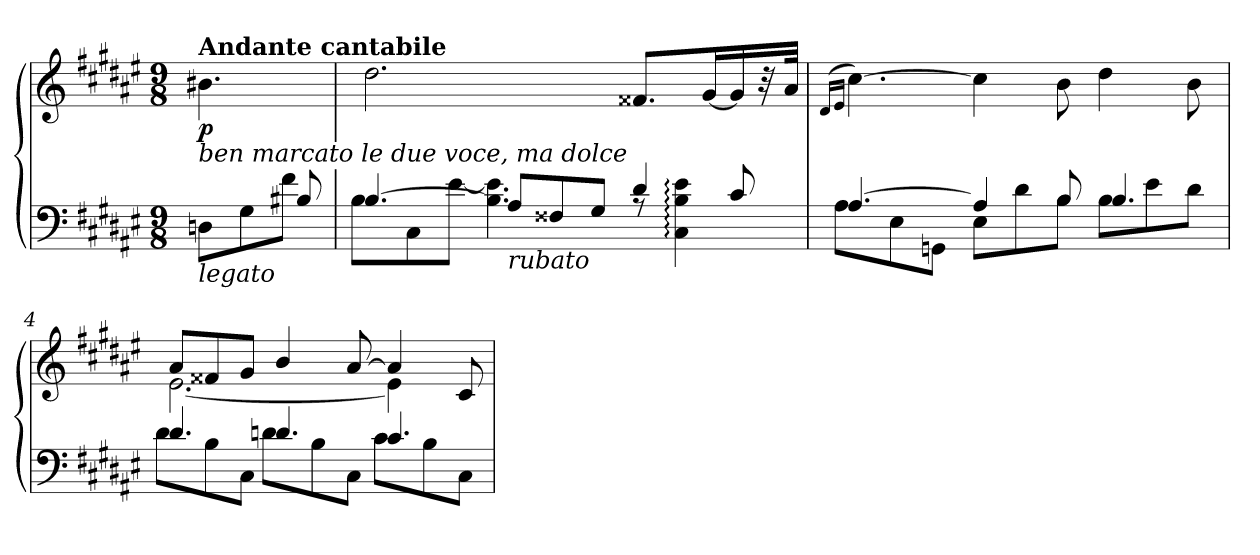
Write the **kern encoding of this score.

**kern	**kern	**dynam
*part1	*part1	*part1
*staff2	*staff1	*staff1/2
*clefF4	*clefG2	*
*k[f#c#g#d#a#e#]	*k[f#c#g#d#a#e#]	*
*M9/8	*M9/8	*
=1	=1	=1
*^	*	*
!	!	!LO:TX:b:i:t=ben marcato le due voce, ma dolce	!
!	!	!LO:TX:B:t=Andante cantabile	!
!LO:TX:b:i:t=legato	!	!	!
!	!	!	!LO:DY:b
8Dn\L	4ryy	4.b#X\	p
8G#\	.	.	.
8f#\J	8B#X/	.	.
=2	=2	=2	=2
[4.B/	8B\L	2.dd#\	.
.	8C#\	.	.
.	[8e#\J	.	.
!LO:TX:b:i:t=rubato	!	!	!
8A#/L	4.B]\ 4.e#]\	.	.
8F##/	.	.	.
8G#/J	.	.	.
4d#/	8rA	8.f##/L	.
.	4C#:\ 4B:\ 4e#:\	.	.
.	.	[16g#/L	.
8c#/	.	16g#/]	.
.	.	32r	.
.	.	32a#/JJk	.
=3	=3	=3	=3
.	.	(<16qqd#/LL	.
.	.	16qqe#/JJ	.
*	*	*^	*
[4.A#/	8A#\L	[4.cc#\)	2.d#yy/ 2.e#yy/ 2.cc#yy/	.
.	8E#\	.	.	.
.	8GGn\J	.	.	.
8E#\L	4A#/]	4cc#\]	.	.
8d#\	.	.	.	.
8B\J	8B/	8b\	.	.
8B\L	4.B/	4dd#\	4.ryy	.
8e#\	.	.	.	.
8d#\J	.	8b\	.	.
!!LO:LB:g=z	!!
=4	=4	=4	=4	=4
4.d#/	8d#\L	8a#/L	[2.e#\	.
.	8B\	8f##/	.	.
.	8C#\J	8g#/J	.	.
4.dn/	8d\L	4b/	.	.
.	8B\	.	.	.
.	8C#\J	[8a#/	.	.
4.c#/	8c#\L	4a#/]	4e#\]	.
.	8B\	.	.	.
.	8C#\J	8c#/	8ryy	.
*v	*v	*	*	*
*	*v	*v	*
=	=	=
*-	*-	*-
